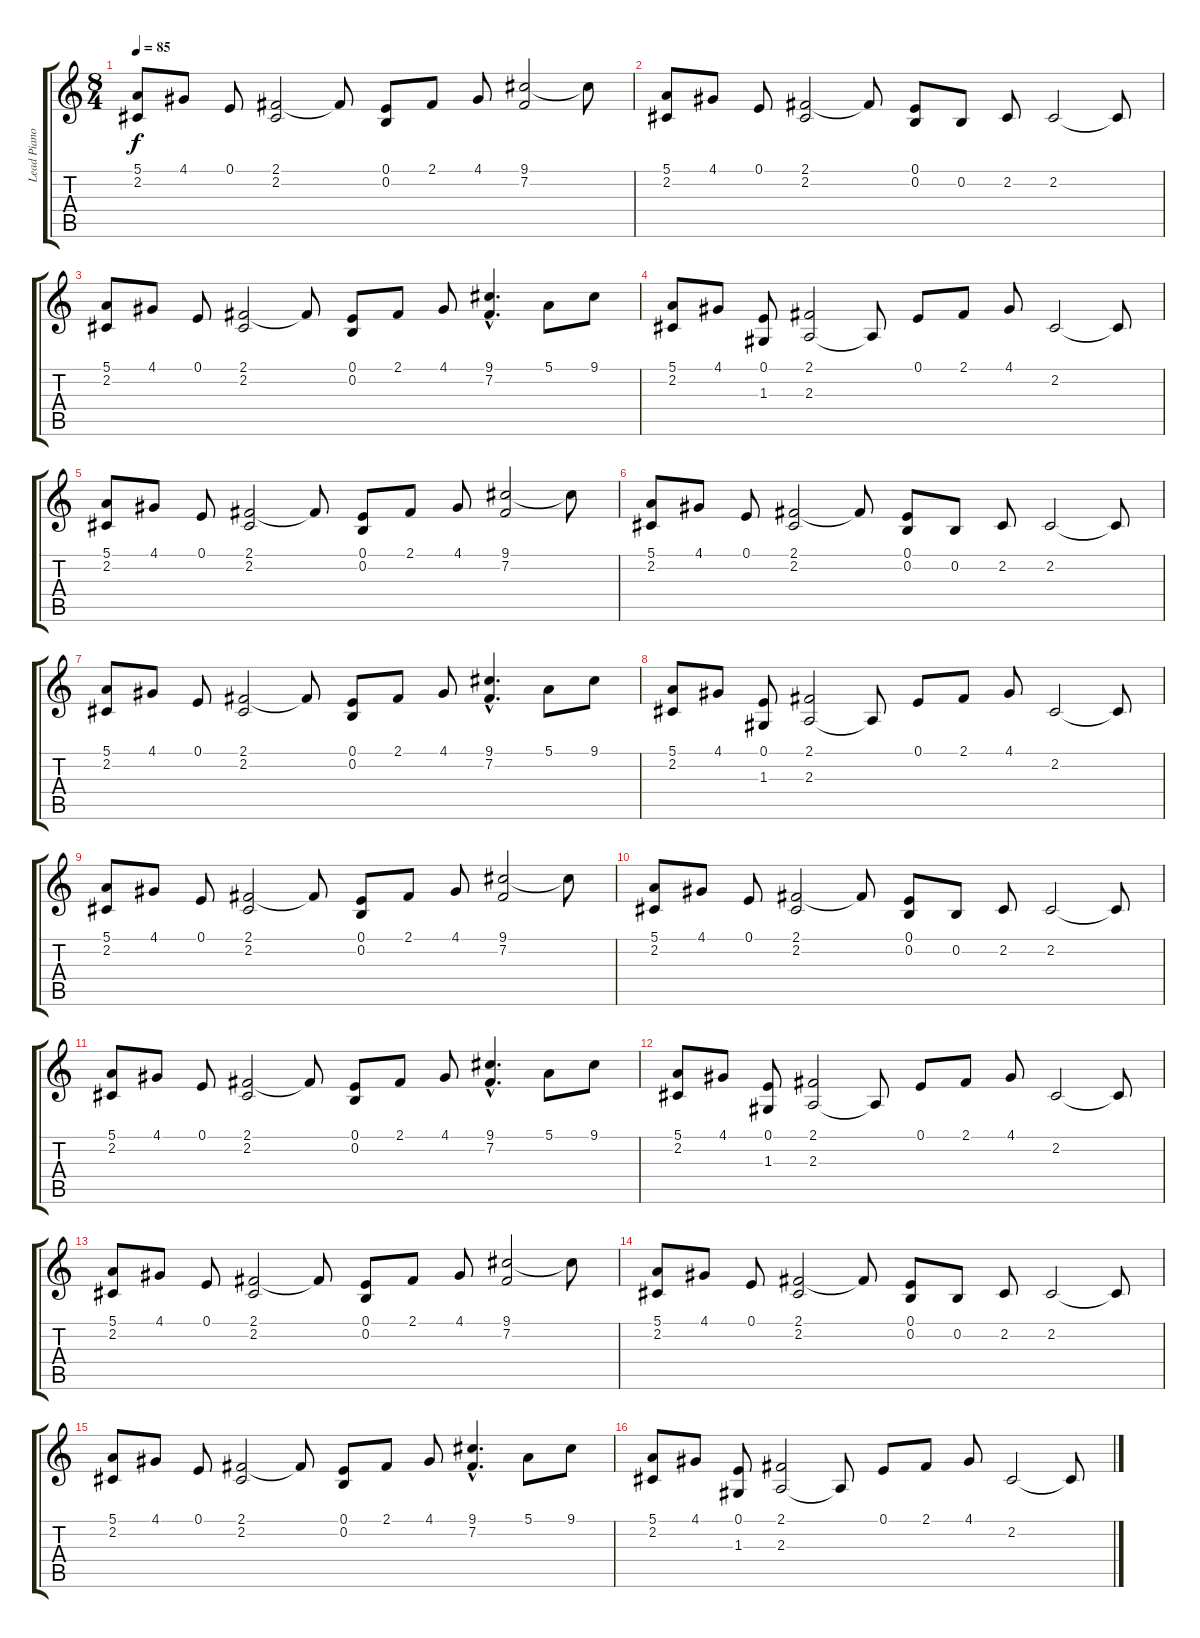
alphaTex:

\track ("Lead Piano" "Lead Piano") {instrument acousticgrandpiano}
\staff {score tabs}
\tuning (E4 B3 G3 D3 A2 E2) {hide}
\ts (8 4)
\tempo 85
\clef g2
\ks c
(5.1 2.2).8{dy f} 4.1.8 0.1.8 (2.1 2.2).2 2.1{t}.8 (0.1 0.2).8 2.1.8 4.1.8 (9.1 7.2).2 9.1{t}.8 |
(5.1 2.2).8 4.1.8 0.1.8 (2.1 2.2).2 2.1{t}.8 (0.1 0.2).8 0.2.8 2.2.8 2.2.2 2.2{t}.8 |
(5.1 2.2).8 4.1.8 0.1.8 (2.1 2.2).2 2.1{t}.8 (0.1 0.2).8 2.1.8 4.1.8 (9.1{hac} 7.2{hac}).4{d} 5.1.8 9.1.8 |
(5.1 2.2).8 4.1.8 (0.1 1.3).8 (2.1 2.3).2 2.3{t}.8 0.1.8 2.1.8 4.1.8 2.2.2 2.2{t}.8 |
(5.1 2.2).8 4.1.8 0.1.8 (2.1 2.2).2 2.1{t}.8 (0.1 0.2).8 2.1.8 4.1.8 (9.1 7.2).2 9.1{t}.8 |
(5.1 2.2).8 4.1.8 0.1.8 (2.1 2.2).2 2.1{t}.8 (0.1 0.2).8 0.2.8 2.2.8 2.2.2 2.2{t}.8 |
(5.1 2.2).8 4.1.8 0.1.8 (2.1 2.2).2 2.1{t}.8 (0.1 0.2).8 2.1.8 4.1.8 (9.1{hac} 7.2{hac}).4{d} 5.1.8 9.1.8 |
(5.1 2.2).8 4.1.8 (0.1 1.3).8 (2.1 2.3).2 2.3{t}.8 0.1.8 2.1.8 4.1.8 2.2.2 2.2{t}.8 |
(5.1 2.2).8 4.1.8 0.1.8 (2.1 2.2).2 2.1{t}.8 (0.1 0.2).8 2.1.8 4.1.8 (9.1 7.2).2 9.1{t}.8 |
(5.1 2.2).8 4.1.8 0.1.8 (2.1 2.2).2 2.1{t}.8 (0.1 0.2).8 0.2.8 2.2.8 2.2.2 2.2{t}.8 |
(5.1 2.2).8 4.1.8 0.1.8 (2.1 2.2).2 2.1{t}.8 (0.1 0.2).8 2.1.8 4.1.8 (9.1{hac} 7.2{hac}).4{d} 5.1.8 9.1.8 |
(5.1 2.2).8 4.1.8 (0.1 1.3).8 (2.1 2.3).2 2.3{t}.8 0.1.8 2.1.8 4.1.8 2.2.2 2.2{t}.8 |
(5.1 2.2).8 4.1.8 0.1.8 (2.1 2.2).2 2.1{t}.8 (0.1 0.2).8 2.1.8 4.1.8 (9.1 7.2).2 9.1{t}.8 |
(5.1 2.2).8 4.1.8 0.1.8 (2.1 2.2).2 2.1{t}.8 (0.1 0.2).8 0.2.8 2.2.8 2.2.2 2.2{t}.8 |
(5.1 2.2).8 4.1.8 0.1.8 (2.1 2.2).2 2.1{t}.8 (0.1 0.2).8 2.1.8 4.1.8 (9.1{hac} 7.2{hac}).4{d} 5.1.8 9.1.8 |
(5.1 2.2).8 4.1.8 (0.1 1.3).8 (2.1 2.3).2 2.3{t}.8 0.1.8 2.1.8 4.1.8 2.2.2 2.2{t}.8
